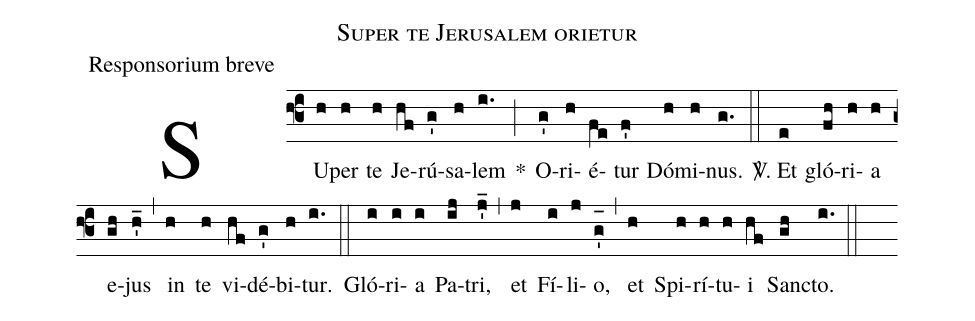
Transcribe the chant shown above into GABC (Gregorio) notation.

name:Super te Jerusalem orietur;
office-part:Responsorium breve;
%%
(f3) SU(h)per(h) te(h) Je(hf)rú(g')sa(h)lem(i.) *(;) O(g')ri(h)é(fe)tur(f') Dó(h)mi(h)nus.(g.) (::)
<sp>V/</sp>. Et(e) gló(fh)ri(h)a(h) e(gh)jus(h'_) (,) in(h) te(h) vi(hf)dé(g')bi(h)tur.(i.) (::) Gló(i)ri(i)a(i) Pa(ij)tri,(j'_) (,) et(j) Fí(i)li(j)o,(g'_[oh:h]) (,) et(h) Spi(h)rí(h)tu(h)i(hf) San(gh)cto.(i.) (::)
